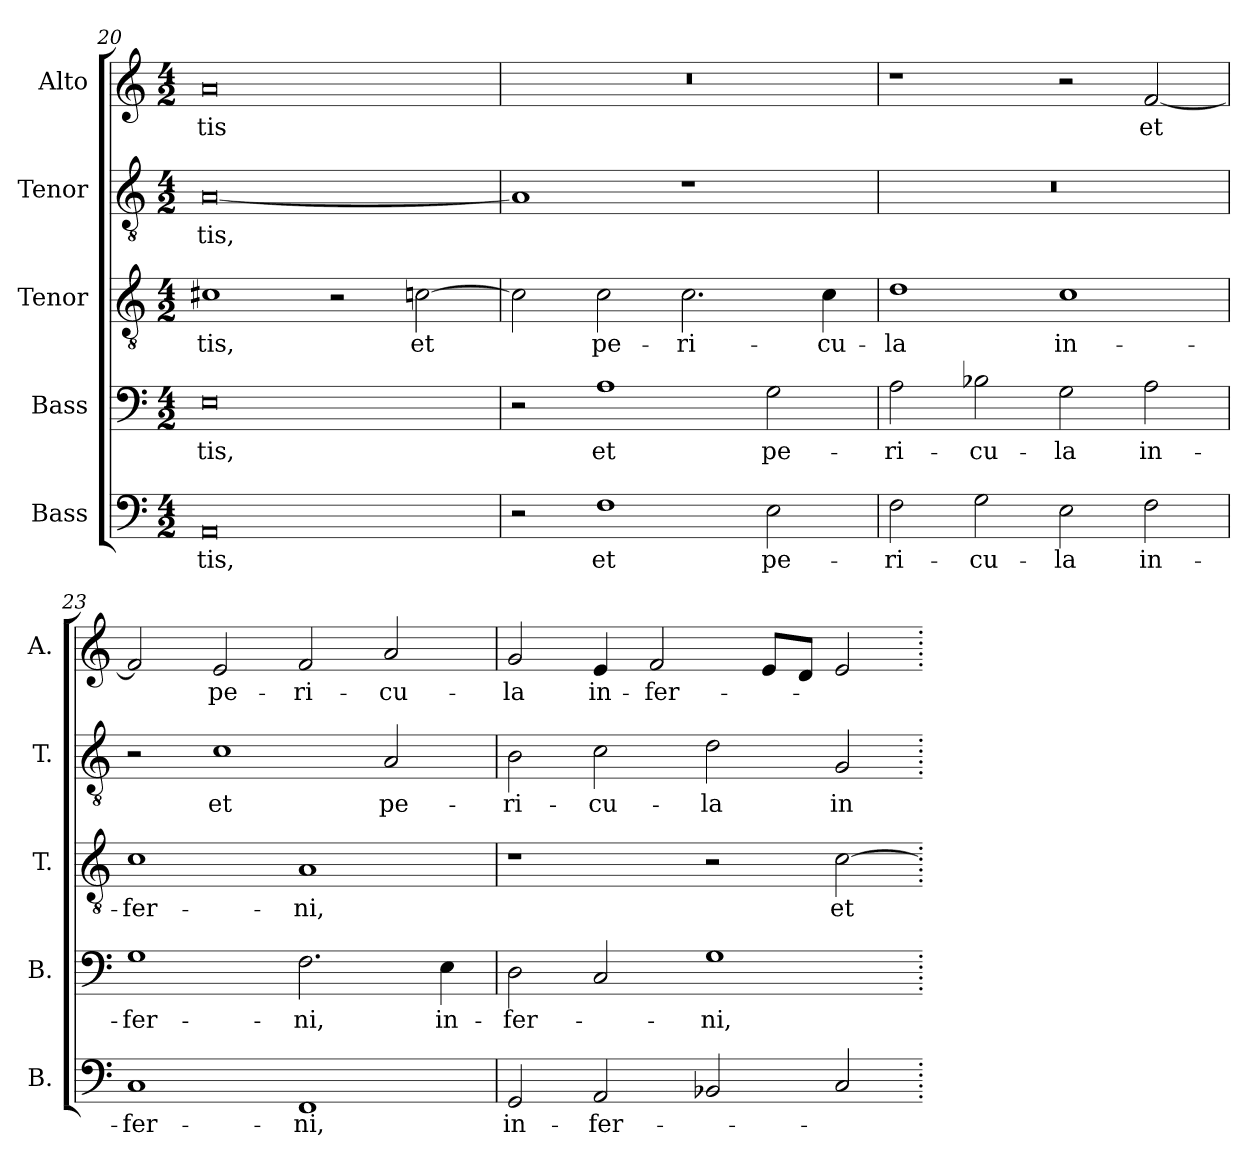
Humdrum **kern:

**kern	**text	**kern	**text	**kern	**text	**kern	**text	**kern	**text
*part5	*part5	*part4	*part4	*part3	*part3	*part2	*part2	*part1	*part1
*staff5	*staff5	*staff4	*staff4	*staff3	*staff3	*staff2	*staff2	*staff1	*staff1
*I"Bass	*	*I"Bass	*	*I"Tenor	*	*I"Tenor	*	*I"Alto	*
*I'B.	*	*I'B.	*	*I'T.	*	*I'T.	*	*I'A.	*
*clefF4	*	*clefF4	*	*clefGv2	*	*clefGv2	*	*clefG2	*
*	*	*	*	*ITrd7c12	*	*ITrd7c12	*	*	*
*k[]	*	*k[]	*	*k[]	*	*k[]	*	*k[]	*
*C:	*	*C:	*	*C:	*	*C:	*	*C:	*
*M4/2	*	*M4/2	*	*M4/2	*	*M4/2	*	*M4/2	*
=20	=20	=20	=20	=20	=20	=20	=20	=20	=20
!	!LO:LY:b:color=#000000	!	!	!	!	!	!	!	!
!	!	!	!LO:LY:b:color=#000000	!	!	!	!	!	!
!	!	!	!	!	!LO:LY:b:color=#000000	!	!	!	!
!	!	!	!	!	!	!	!LO:LY:b:color=#000000	!	!
!	!	!	!	!	!	!	!	!	!LO:LY:b:color=#000000
0AAi	-tis,	0Ei	-tis,	1C#Xi	-tis,	[0AAi	-tis,	0ai	-tis
.	.	.	.	2r	.	.	.	.	.
!	!	!	!	!	!LO:LY:b:color=#000000	!	!	!	!
.	.	.	.	[2Cni\	et	.	.	.	.
!!LO:LB:g=z
=21	=21	=21	=21	=21	=21	=21	=21	=21	=21
!	!	!	!	!	!	!	!	!LO:N:vis=1	!
2r	.	2r	.	2Ci\]	.	1AAi]	.	0r	.
!	!LO:LY:b:color=#000000	!	!	!	!	!	!	!	!
!	!	!	!LO:LY:b:color=#000000	!	!	!	!	!	!
!	!	!	!	!	!LO:LY:b:color=#000000	!	!	!	!
1Fi	et	1Ai	et	2Ci\	pe-	.	.	.	.
!	!	!	!	!	!LO:LY:b:color=#000000	!	!	!	!
.	.	.	.	2.Ci\	-ri-	1r	.	.	.
!	!LO:LY:b:color=#000000	!	!	!	!	!	!	!	!
!	!	!	!LO:LY:b:color=#000000	!	!	!	!	!	!
2Ei\	pe-	2Gi\	pe-	.	.	.	.	.	.
!	!	!	!	!	!LO:LY:b:color=#000000	!	!	!	!
.	.	.	.	4Ci\	-cu-	.	.	.	.
=22	=22	=22	=22	=22	=22	=22	=22	=22	=22
!	!LO:LY:b:color=#000000	!	!	!	!	!	!	!	!
!	!	!	!LO:LY:b:color=#000000	!	!	!	!	!	!
!	!	!	!	!	!LO:LY:b:color=#000000	!LO:N:vis=1	!	!	!
2Fi\	-ri-	2Ai\	-ri-	1Di	-la	0r	.	1r	.
!	!LO:LY:b:color=#000000	!	!	!	!	!	!	!	!
!	!	!	!LO:LY:b:color=#000000	!	!	!	!	!	!
2Gi\	-cu-	2B-Xi\	-cu-	.	.	.	.	.	.
!	!LO:LY:b:color=#000000	!	!	!	!	!	!	!	!
!	!	!	!LO:LY:b:color=#000000	!	!	!	!	!	!
!	!	!	!	!	!LO:LY:b:color=#000000	!	!	!	!
2Ei\	-la	2Gi\	-la	1Ci	in-	.	.	2r	.
!	!LO:LY:b:color=#000000	!	!	!	!	!	!	!	!
!	!	!	!LO:LY:b:color=#000000	!	!	!	!	!	!
!	!	!	!	!	!	!	!	!	!LO:LY:b:color=#000000
2Fi\	in-	2Ai\	in-	.	.	.	.	[2fi/	et
=23	=23	=23	=23	=23	=23	=23	=23	=23	=23
!	!LO:LY:b:color=#000000	!	!	!	!	!	!	!	!
!	!	!	!LO:LY:b:color=#000000	!	!	!	!	!	!
!	!	!	!	!	!LO:LY:b:color=#000000	!	!	!	!
1Ci	-fer-	1Gi	-fer-	1Ci	-fer-	2r	.	2fi/]	.
!	!	!	!	!	!	!	!LO:LY:b:color=#000000	!	!
!	!	!	!	!	!	!	!	!	!LO:LY:b:color=#000000
.	.	.	.	.	.	1Ci	et	2ei/	pe-
!	!LO:LY:b:color=#000000	!	!	!	!	!	!	!	!
!	!	!	!LO:LY:b:color=#000000	!	!	!	!	!	!
!	!	!	!	!	!LO:LY:b:color=#000000	!	!	!	!
!	!	!	!	!	!	!	!	!	!LO:LY:b:color=#000000
1FFi	-ni,	2.Fi\	-ni,	1AAi	-ni,	.	.	2fi/	-ri-
!	!	!	!	!	!	!	!LO:LY:b:color=#000000	!	!
!	!	!	!	!	!	!	!	!	!LO:LY:b:color=#000000
.	.	.	.	.	.	2AAi/	pe-	2ai/	-cu-
!	!	!	!LO:LY:b:color=#000000	!	!	!	!	!	!
.	.	4Ei\	in-	.	.	.	.	.	.
=24	=24	=24	=24	=24	=24	=24	=24	=24	=24
!	!LO:LY:b:color=#000000	!	!	!	!	!	!	!	!
!	!	!	!LO:LY:b:color=#000000	!	!	!	!	!	!
!	!	!	!	!	!	!	!LO:LY:b:color=#000000	!	!
!	!	!	!	!	!	!	!	!	!LO:LY:b:color=#000000
2GGi/	in-	2Di\	-fer-	1r	.	2BBi\	-ri-	2gi/	-la
!	!LO:LY:b:color=#000000	!	!	!	!	!	!	!	!
!	!	!	!	!	!	!	!LO:LY:b:color=#000000	!	!
!	!	!	!	!	!	!	!	!	!LO:LY:b:color=#000000
2AAi/	-fer-	2Ci/	.	.	.	2Ci\	-cu-	4ei/	in-
!	!	!	!	!	!	!	!	!	!LO:LY:b:color=#000000
.	.	.	.	.	.	.	.	2fi/	-fer-
!	!	!	!LO:LY:b:color=#000000	!	!	!	!	!	!
!	!	!	!	!	!	!	!LO:LY:b:color=#000000	!	!
2BB-Xi/	.	1Gi	-ni,	2r	.	2Di\	-la	.	.
.	.	.	.	.	.	.	.	8ei/L	.
.	.	.	.	.	.	.	.	8di/J	.
!	!	!	!	!	!LO:LY:b:color=#000000	!	!	!	!
!	!	!	!	!	!	!	!LO:LY:b:color=#000000	!	!
2Ci/	.	.	.	[2Ci\	et	2GGi/	in-	2ei/	.
=.	=.	=.	=.	=.	=.	=.	=.	=.	=.
*-	*-	*-	*-	*-	*-	*-	*-	*-	*-
